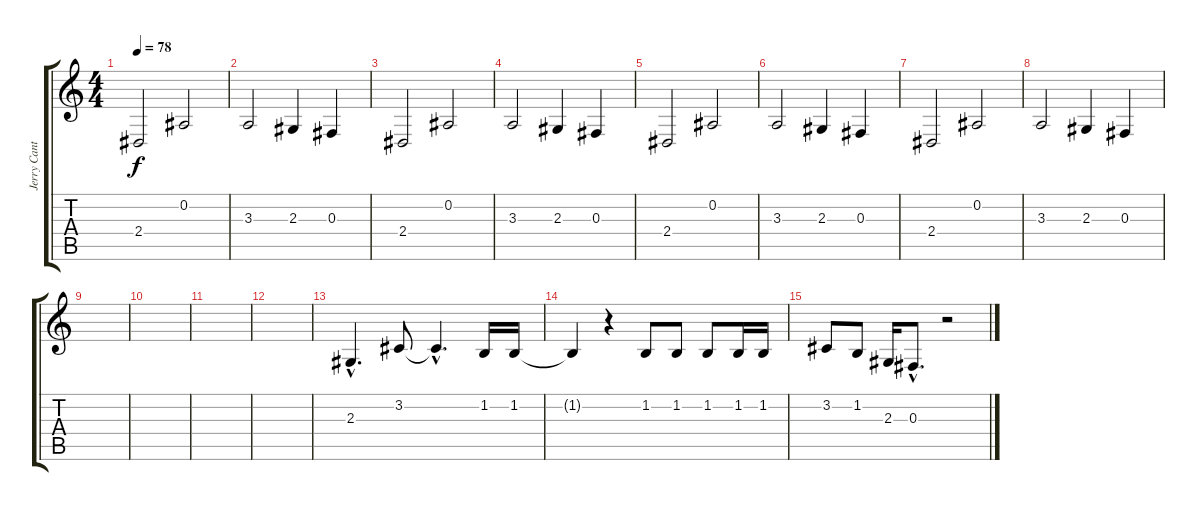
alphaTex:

\track ("Jerry Cantrell - Backing Vocals" "Jerry Cant") {instrument lead1square}
\staff {score tabs}
\tuning (Eb4 Bb3 Gb3 Db3 Ab2 Eb2) {hide}
\ts (4 4)
\tempo 78
\clef g2
\ks c
2.4.2{dy f} 0.2.2 |
3.3.2 2.3.4 0.3.4 |
2.4.2 0.2.2 |
3.3.2 2.3.4 0.3.4 |
2.4.2 0.2.2 |
3.3.2 2.3.4 0.3.4 |
2.4.2 0.2.2 |
3.3.2 2.3.4 0.3.4 |
|
|
|
|
2.3{hac}.4{d} 3.2.8 3.2{hac t}.4{d} 1.2.16 1.2.16 |
1.2{t}.4 r.4 1.2.8 1.2.8 1.2.8 1.2.16 1.2.16 |
3.2.8 1.2.8 2.3.16 0.3{hac}.8{d} r.2
